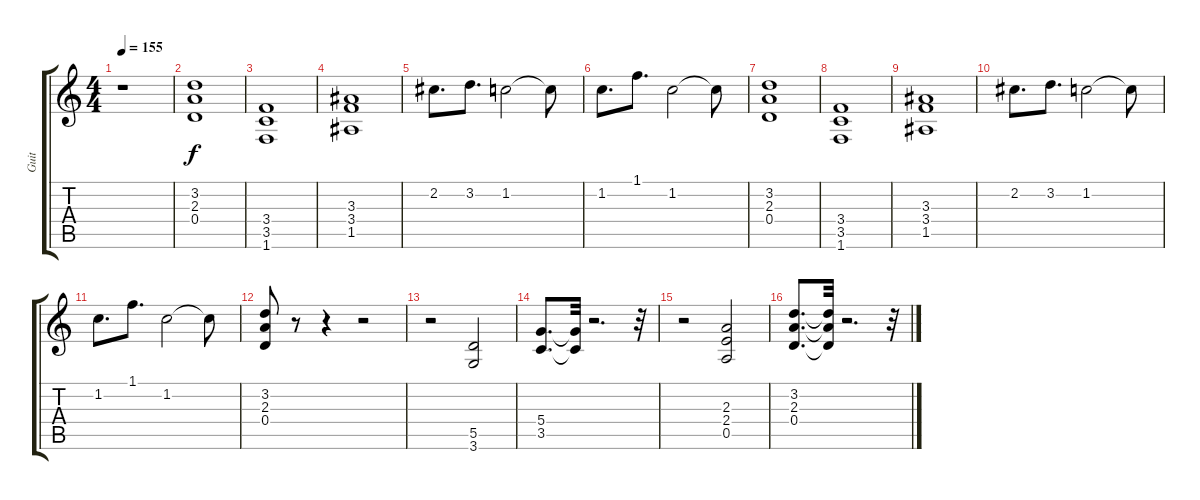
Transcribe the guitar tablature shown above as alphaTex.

\track ("Guit" "Guit") {instrument distortionguitar}
\staff {score tabs}
\tuning (E4 B3 G3 D3 A2 E2) {hide}
\ts (4 4)
\tempo 155
\clef g2
\ks c
r.1{dy f} |
(3.2 2.3 0.4).1 |
(3.4 3.5 1.6).1 |
(3.3 3.4 1.5).1 |
2.2.8{d} 3.2.8{d} 1.2.2 1.2{t}.8 |
1.2.8{d} 1.1.8{d} 1.2.2 1.2{t}.8 |
(3.2 2.3 0.4).1 |
(3.4 3.5 1.6).1 |
(3.3 3.4 1.5).1 |
2.2.8{d} 3.2.8{d} 1.2.2 1.2{t}.8 |
1.2.8{d} 1.1.8{d} 1.2.2 1.2{t}.8 |
(3.2 2.3 0.4).8 r.8 r.4 r.2 |
r.2 (5.5 3.6).2 |
(5.4 3.5).8{d} (5.4{t} 3.5{t}).32 r.2{d} r.32 |
r.2 (2.3 2.4 0.5).2 |
(3.2 2.3 0.4).8{d} (3.2{t} 2.3{t} 0.4{t}).32 r.2{d} r.32
